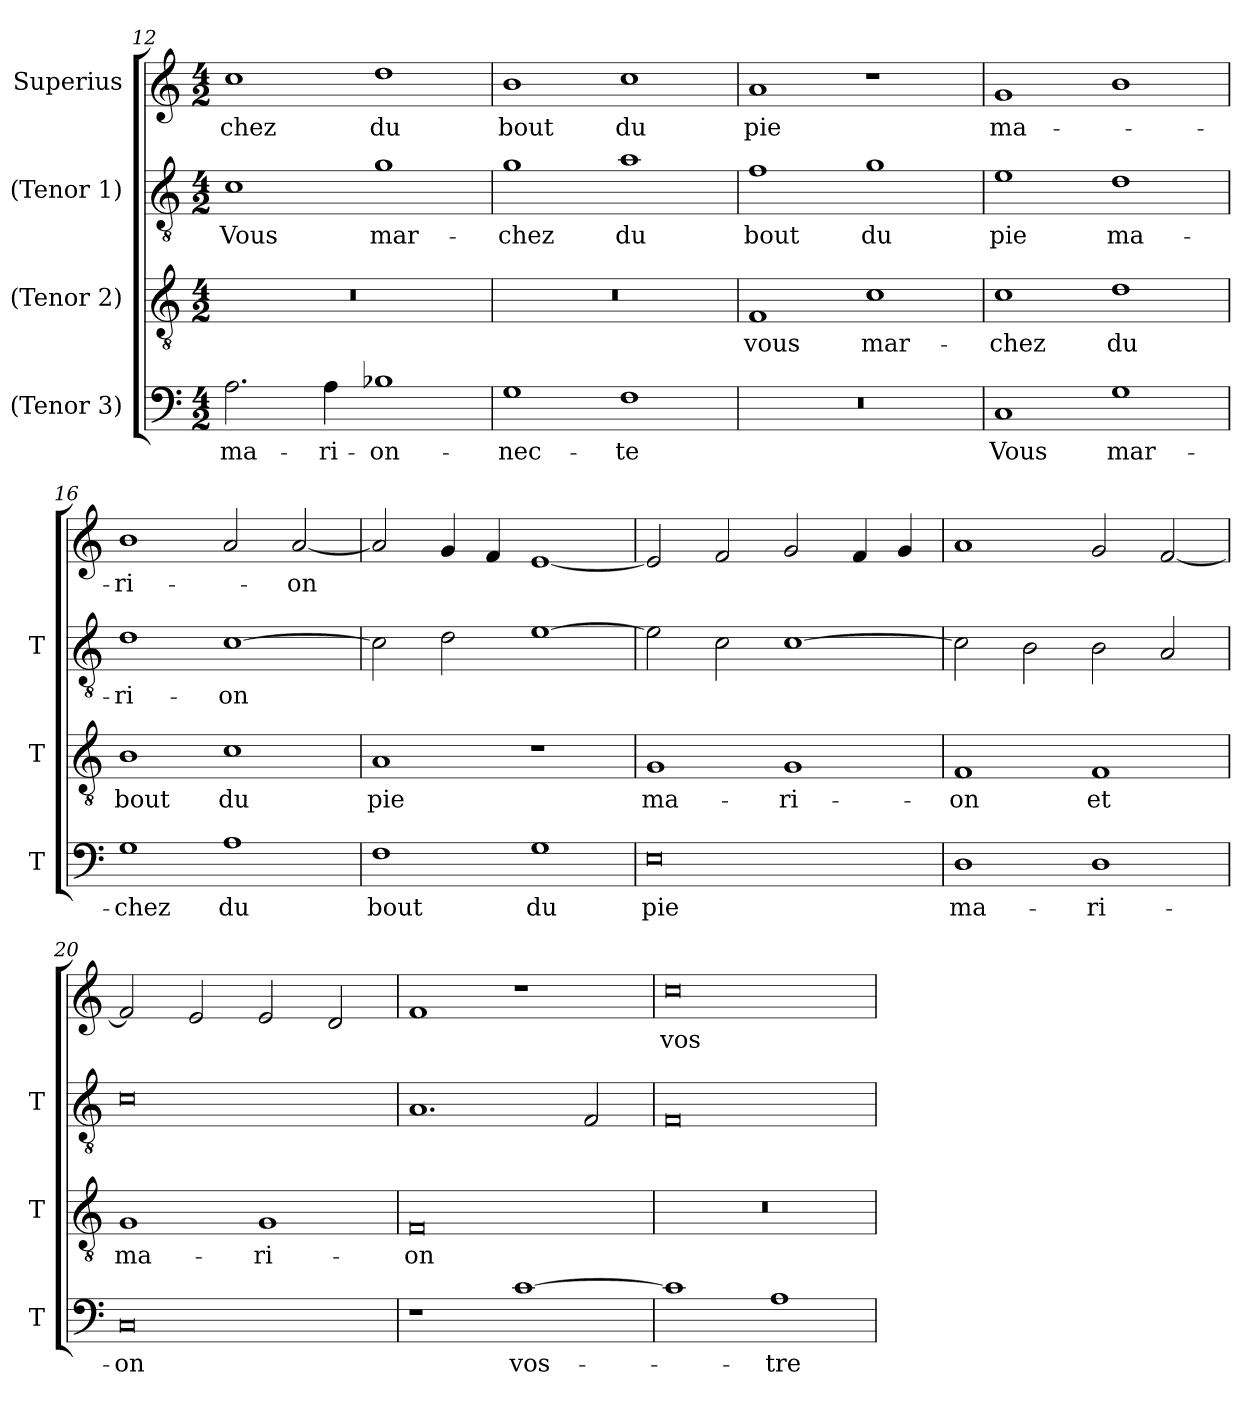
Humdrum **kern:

**kern	**text	**kern	**text	**kern	**text	**kern	**text
*part4	*part4	*part3	*part3	*part2	*part2	*part1	*part1
*staff4	*staff4	*staff3	*staff3	*staff2	*staff2	*staff1	*staff1
*I"(Tenor 3)	*	*I"(Tenor 2)	*	*I"(Tenor 1)	*	*I"Superius	*
*I'T	*	*I'T	*	*I'T	*	*	*
*clefF4	*	*clefGv2	*	*clefGv2	*	*clefG2	*
*M4/2	*	*M4/2	*	*M4/2	*	*M4/2	*
=12	=12	=12	=12	=12	=12	=12	=12
2.A	ma-	0r	.	1c	-Vous	1cc	-chez
4A	-ri-	.	.	.	.	.	.
1B-X	-on-	.	.	1g	mar-	1dd	-du
=13	=13	=13	=13	=13	=13	=13	=13
1G	-nec-	0r	.	1g	-chez	1b	-bout
1F	-te	.	.	1a	-du	1cc	-du
=14	=14	=14	=14	=14	=14	=14	=14
0r	.	1F	-vous	1f	-bout	1a	-pie
.	.	1c	mar-	1g	-du	1r	.
=15	=15	=15	=15	=15	=15	=15	=15
1C	-Vous	1c	-chez	1e	-pie	1g	ma-
1G	mar-	1d	-du	1d	ma-	1b	.
=16	=16	=16	=16	=16	=16	=16	=16
1G	-chez	1B	-bout	1d	-ri-	1b	-ri-
1A	-du	1c	-du	[1c	-on	2a	.
.	.	.	.	.	.	[2a	-on
=17	=17	=17	=17	=17	=17	=17	=17
1F	-bout	1A	-pie	2c]	.	2a]	.
.	.	.	.	2d	.	4g	.
.	.	.	.	.	.	4f	.
1G	-du	1r	.	[1e	.	[1e	.
=18	=18	=18	=18	=18	=18	=18	=18
0E	-pie	1G	ma-	2e]	.	2e]	.
.	.	.	.	2c	.	2f	.
.	.	1G	-ri-	[1c	.	2g	.
.	.	.	.	.	.	4f	.
.	.	.	.	.	.	4g	.
=19	=19	=19	=19	=19	=19	=19	=19
1D	ma-	1F	-on	2c]	.	1a	.
.	.	.	.	2B	.	.	.
1D	-ri-	1F	-et	2B	.	2g	.
.	.	.	.	2A	.	[2f	.
=20	=20	=20	=20	=20	=20	=20	=20
0C	-on	1G	ma-	0c	.	2f]	.
.	.	.	.	.	.	2e	.
.	.	1G	-ri-	.	.	2e	.
.	.	.	.	.	.	2d	.
=21	=21	=21	=21	=21	=21	=21	=21
1r	.	0F	-on	1.A	.	1f	.
[1c	vos-	.	.	.	.	1r	.
.	.	.	.	2F	.	.	.
=22	=22	=22	=22	=22	=22	=22	=22
1c]	.	0r	.	0F	.	0cc	vos-
1A	-tre	.	.	.	.	.	.
=	=	=	=	=	=	=	=
*-	*-	*-	*-	*-	*-	*-	*-
